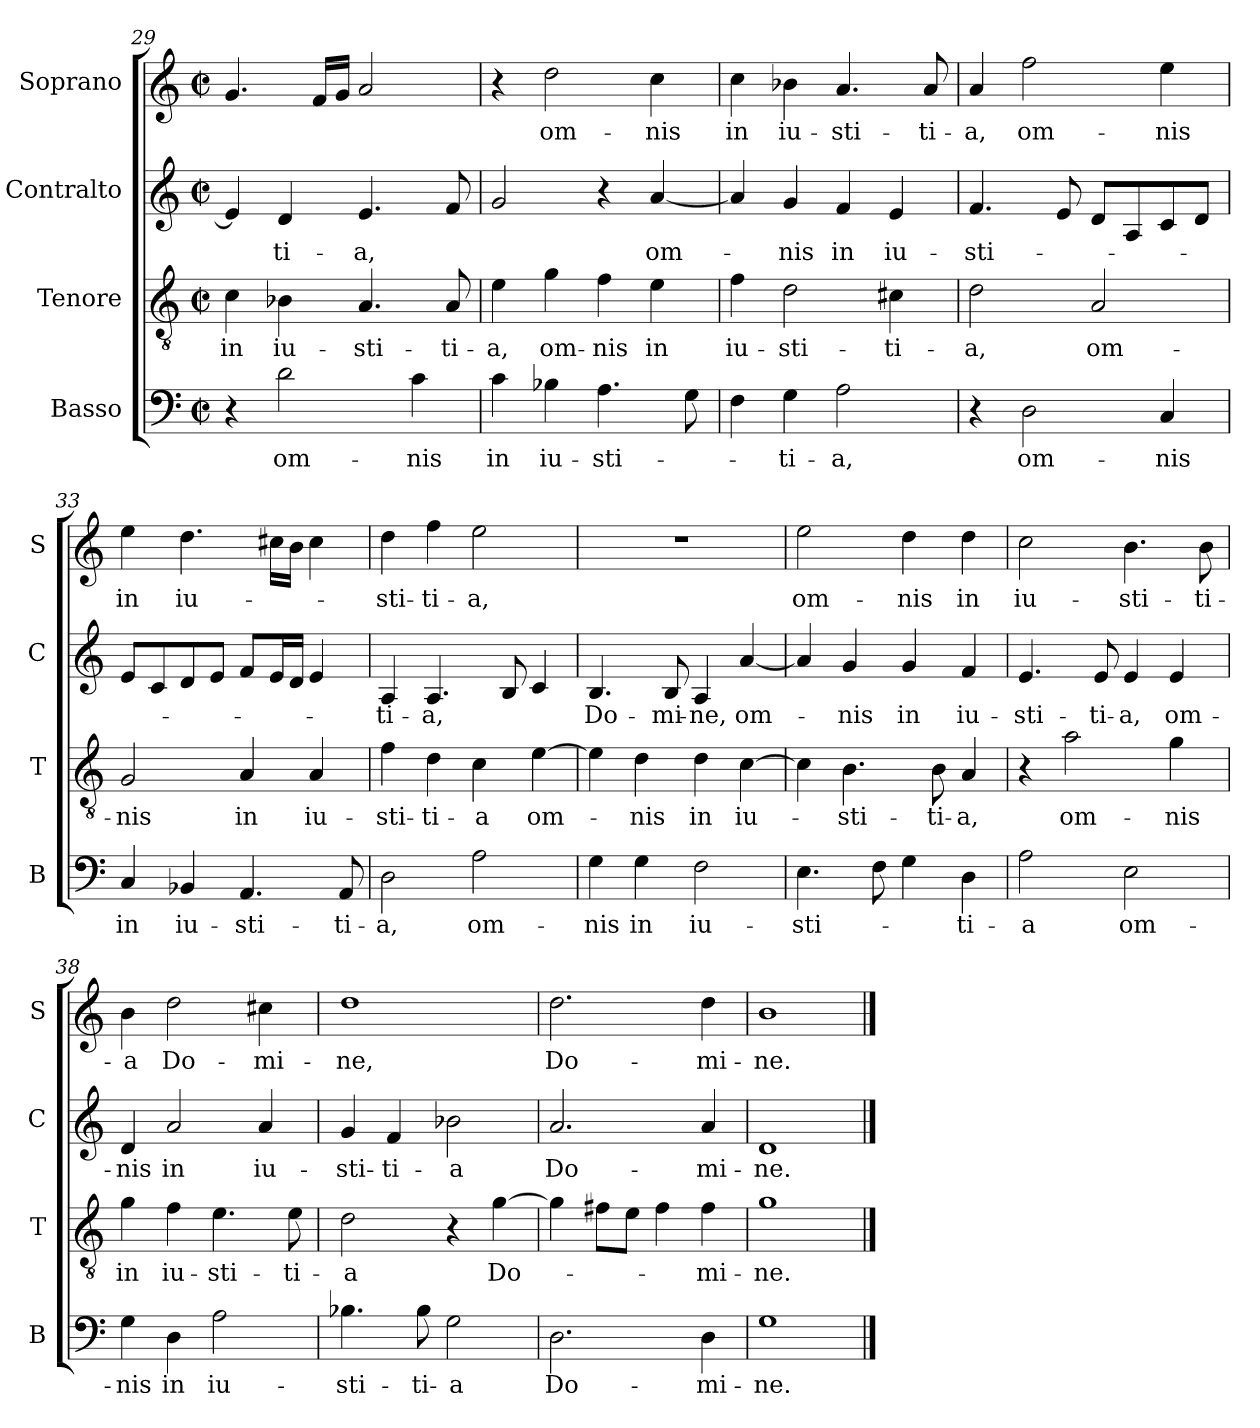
**kern	**text	**kern	**text	**kern	**text	**kern	**text
*part4	*part4	*part3	*part3	*part2	*part2	*part1	*part1
*staff4	*staff4	*staff3	*staff3	*staff2	*staff2	*staff1	*staff1
*I"Basso	*	*I"Tenore	*	*I"Contralto	*	*I"Soprano	*
*I'B	*	*I'T	*	*I'C	*	*I'S	*
*clefF4	*	*clefGv2	*	*clefG2	*	*clefG2	*
*k[]	*	*k[]	*	*k[]	*	*k[]	*
*C:	*	*C:	*	*C:	*	*C:	*
*M2/2	*	*M2/2	*	*M2/2	*	*M2/2	*
*met(c|)	*	*met(c|)	*	*met(c|)	*	*met(c|)	*
=29	=29	=29	=29	=29	=29	=29	=29
4r	.	4c\	in	4e/]	.	4.g/	.
2d\	om-	4B-X\	iu-	4d/	-ti-	.	.
.	.	.	.	.	.	16f/LL	.
.	.	.	.	.	.	16g/JJ	.
.	.	4.A/	-sti-	4.e/	-a,	2a/	.
4c\	-nis	.	.	.	.	.	.
.	.	8A/	-ti-	8f/	.	.	.
=30	=30	=30	=30	=30	=30	=30	=30
4c\	in	4e\	-a,	2g/	.	4r	.
4B-X\	iu-	4g\	om-	.	.	2dd\	om-
4.A\	-sti-	4f\	-nis	4r	.	.	.
.	.	4e\	in	[4a/	om-	4cc\	-nis
8G\	.	.	.	.	.	.	.
=31	=31	=31	=31	=31	=31	=31	=31
4F\	.	4f\	iu-	4a/]	.	4cc\	in
4G\	-ti-	2d\	-sti-	4g/	-nis	4b-X\	iu-
2A\	-a,	.	.	4f/	in	4.a/	-sti-
.	.	4c#X\	-ti-	4e/	iu-	.	.
.	.	.	.	.	.	8a/	-ti-
!!LO:LB:g=z
=32	=32	=32	=32	=32	=32	=32	=32
4r	.	2d\	-a,	4.f/	-sti-	4a/	-a,
2D\	om-	.	.	.	.	2ff\	om-
.	.	.	.	8e/	.	.	.
.	.	2A/	om-	8d/L	.	.	.
.	.	.	.	8A/	.	.	.
4C/	-nis	.	.	8c/	.	4ee\	-nis
.	.	.	.	8d/J	.	.	.
=33	=33	=33	=33	=33	=33	=33	=33
4C/	in	2G/	-nis	8e/L	.	4ee\	in
.	.	.	.	8c/	.	.	.
4BB-X/	iu-	.	.	8d/	.	4.dd\	iu-
.	.	.	.	8e/J	.	.	.
4.AA/	-sti-	4A/	in	8f/L	.	.	.
.	.	.	.	16e/L	.	16cc#X\LL	.
.	.	.	.	16d/JJ	.	16b\JJ	.
.	.	4A/	iu-	4e/	.	4cc#\	.
8AA/	-ti-	.	.	.	.	.	.
=34	=34	=34	=34	=34	=34	=34	=34
2D\	-a,	4f\	-sti-	4A/	-ti-	4dd\	-sti-
.	.	4d\	-ti-	4.A/	-a,	4ff\	-ti-
2A\	om-	4c\	-a	.	.	2ee\	-a,
.	.	.	.	8B/	.	.	.
.	.	[4e\	om-	4c/	.	.	.
=35	=35	=35	=35	=35	=35	=35	=35
4G\	-nis	4e\]	.	4.B/	Do-	1r	.
4G\	in	4d\	-nis	.	.	.	.
.	.	.	.	8B/	-mi-	.	.
2F\	iu-	4d\	in	4A/	-ne,	.	.
.	.	[4c\	iu-	[4a/	om-	.	.
=36	=36	=36	=36	=36	=36	=36	=36
4.E\	-sti-	4c\]	.	4a/]	.	2ee\	om-
.	.	4.B\	-sti-	4g/	-nis	.	.
8F\	.	.	.	.	.	.	.
4G\	.	.	.	4g/	in	4dd\	-nis
.	.	8B\	-ti-	.	.	.	.
4D\	-ti-	4A/	-a,	4f/	iu-	4dd\	in
!!LO:LB:g=z
=37	=37	=37	=37	=37	=37	=37	=37
2A\	-a	4r	.	4.e/	-sti-	2cc\	iu-
.	.	2a\	om-	.	.	.	.
.	.	.	.	8e/	-ti-	.	.
2E\	om-	.	.	4e/	-a,	4.b\	-sti-
.	.	4g\	-nis	4e/	om-	.	.
.	.	.	.	.	.	8b\	-ti-
=38	=38	=38	=38	=38	=38	=38	=38
4G\	-nis	4g\	in	4d/	-nis	4b\	-a
4D\	in	4f\	iu-	2a/	in	2dd\	Do-
2A\	iu-	4.e\	-sti-	.	.	.	.
.	.	.	.	4a/	iu-	4cc#X\	-mi-
.	.	8e\	-ti-	.	.	.	.
=39	=39	=39	=39	=39	=39	=39	=39
4.B-X\	-sti-	2d\	-a	4g/	-sti-	1dd	-ne,
.	.	.	.	4f/	-ti-	.	.
8B-\	-ti-	.	.	.	.	.	.
2G\	-a	4r	.	2b-X\	-a	.	.
.	.	[4g\	Do-	.	.	.	.
=40	=40	=40	=40	=40	=40	=40	=40
2.D\	Do-	4g\]	.	2.a/	Do-	2.dd\	Do-
.	.	8f#X\L	.	.	.	.	.
.	.	8e\J	.	.	.	.	.
.	.	4f#\	.	.	.	.	.
4D\	-mi-	4f#\	-mi-	4a/	-mi-	4dd\	-mi-
=41	=41	=41	=41	=41	=41	=41	=41
1G	-ne.	1g	-ne.	1d	-ne.	1b	-ne.
==	==	==	==	==	==	==	==
*-	*-	*-	*-	*-	*-	*-	*-
